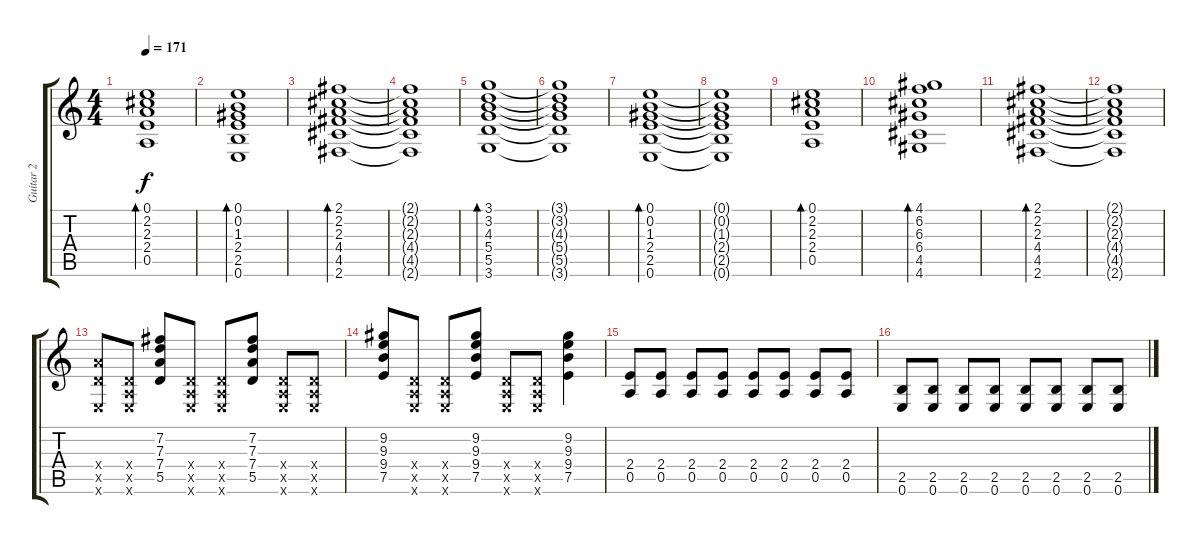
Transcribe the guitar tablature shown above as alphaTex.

\track ("Guitar 2" "Guitar 2") {instrument electricguitarclean}
\staff {score tabs}
\tuning (E4 B3 G3 D3 A2 E2) {hide}
\ts (4 4)
\tempo 171
\clef g2
\ks c
(0.1 2.2 2.3 2.4 0.5).1{bd 240 dy f} |
(0.1 0.2 1.3 2.4 2.5 0.6).1{bd 240} |
(2.1 2.2 2.3 4.4 4.5 2.6).1{bd 240} |
(2.1{t} 2.2{t} 2.3{t} 4.4{t} 4.5{t} 2.6{t}).1 |
(3.1 3.2 4.3 5.4 5.5 3.6).1{bd 240} |
(3.1{t} 3.2{t} 4.3{t} 5.4{t} 5.5{t} 3.6{t}).1 |
(0.1 0.2 1.3 2.4 2.5 0.6).1{bd 240} |
(0.1{t} 0.2{t} 1.3{t} 2.4{t} 2.5{t} 0.6{t}).1 |
(0.1 2.2 2.3 2.4 0.5).1{bd 240} |
(4.1 6.2 6.3 6.4 4.5 4.6).1{bd 240} |
(2.1 2.2 2.3 4.4 4.5 2.6).1{bd 240} |
(2.1{t} 2.2{t} 2.3{t} 4.4{t} 4.5{t} 2.6{t}).1 |
(7.4{x} 5.5{x} 0.6{x}).8 (0.4{x} 0.5{x} 0.6{x}).8 (7.2 7.3 7.4 5.5).8 (0.4{x} 0.5{x} 0.6{x}).8 (0.4{x} 0.5{x} 0.6{x}).8 (7.2 7.3 7.4 5.5).8 (0.4{x} 0.5{x} 0.6{x}).8 (0.4{x} 0.5{x} 0.6{x}).8 |
(9.2 9.3 9.4 7.5).8 (0.4{x} 0.5{x} 0.6{x}).8 (0.4{x} 0.5{x} 0.6{x}).8 (9.2 9.3 9.4 7.5).8 (0.4{x} 0.5{x} 0.6{x}).8 (0.4{x} 0.5{x} 0.6{x}).8 (9.2 9.3 9.4 7.5).4 |
(2.4 0.5).8{instrument distortionguitar} (2.4 0.5).8 (2.4 0.5).8 (2.4 0.5).8 (2.4 0.5).8 (2.4 0.5).8 (2.4 0.5).8 (2.4 0.5).8 |
(2.5 0.6).8 (2.5 0.6).8 (2.5 0.6).8 (2.5 0.6).8 (2.5 0.6).8 (2.5 0.6).8 (2.5 0.6).8 (2.5 0.6).8
